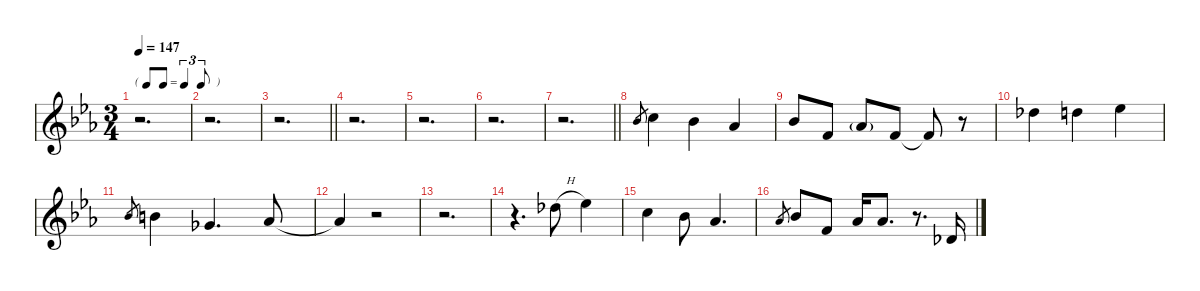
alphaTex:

\defaultSystemsLayout 4
\hideDynamics
\bracketExtendMode nobrackets
\singleTrackTrackNamePolicy hidden
\multiTrackTrackNamePolicy hidden
\firstSystemTrackNameMode fullname
\firstSystemTrackNameOrientation horizontal
\otherSystemsTrackNameOrientation horizontal
\track ("Vocals" "voc.") {defaultSystemsLayout 16 instrument tenorsax}
\staff {score}
\tuning (Eb4 Bb3 Gb3 Db3 Ab2 Eb2)
\displaytranspose 12
\ts (3 4)
\beaming (8 2 2 2)
\tf triplet8th
\tempo 147
\clef g2
\ks eb
r.2{d dy mf instrument tenorsax beam Down} |
r.2{d beam Down} |
\barLineRight lightlight
r.2{d beam Down} |
r.2{d beam Down} |
r.2{d beam Down} |
r.2{d beam Down} |
\barLineRight lightlight
r.2{d beam Down} |
0.2{acc b}.8{gr beam Up} 2.2{acc forcenatural}.4{dy f beam Down} 0.2{acc b}.4{beam Down} 2.3{acc b}.4{beam Up} |
4.3{acc b}.8{beam Up} 4.4{acc forcenatural}.8{beam Up} 2.3{g acc b}.8{dy mf beam Up} 4.4{acc forcenatural}.8{dy f beam Up} 4.4{t acc forcenatural}.8{beam Up} r.8{beam Up} |
3.2{acc b}.4{beam Down} 4.2{acc forcenatural}.4{beam Down} 5.2{acc b}.4{beam Down} |
0.2{acc b}.8{gr dy mf beam Up} 1.2{acc forcenatural}.4{dy f beam Down} 0.3{acc b}.4{d beam Up} 2.3{acc b}.8{beam Up} |
2.3{t acc b}.4{beam Up} r.2{beam Up} |
r.2{d beam Down} |
r.4{d beam Down} 3.2{h acc b}.8{beam Down} 5.2{acc b}.4{beam Down} |
2.2{acc forcenatural}.4{beam Down} 4.3{acc b}.8{beam Down} 2.3{acc b}.4{d beam Up} |
2.3{acc b}.8{gr dy mf beam Up} 4.3{acc b}.8{dy f beam Up} 4.4{acc forcenatural}.8{beam Up} 2.3{acc b}.16{beam Up} 2.3{acc b}.8{d beam Up} r.8{d beam Up} 0.4{acc b}.16{beam Up}
